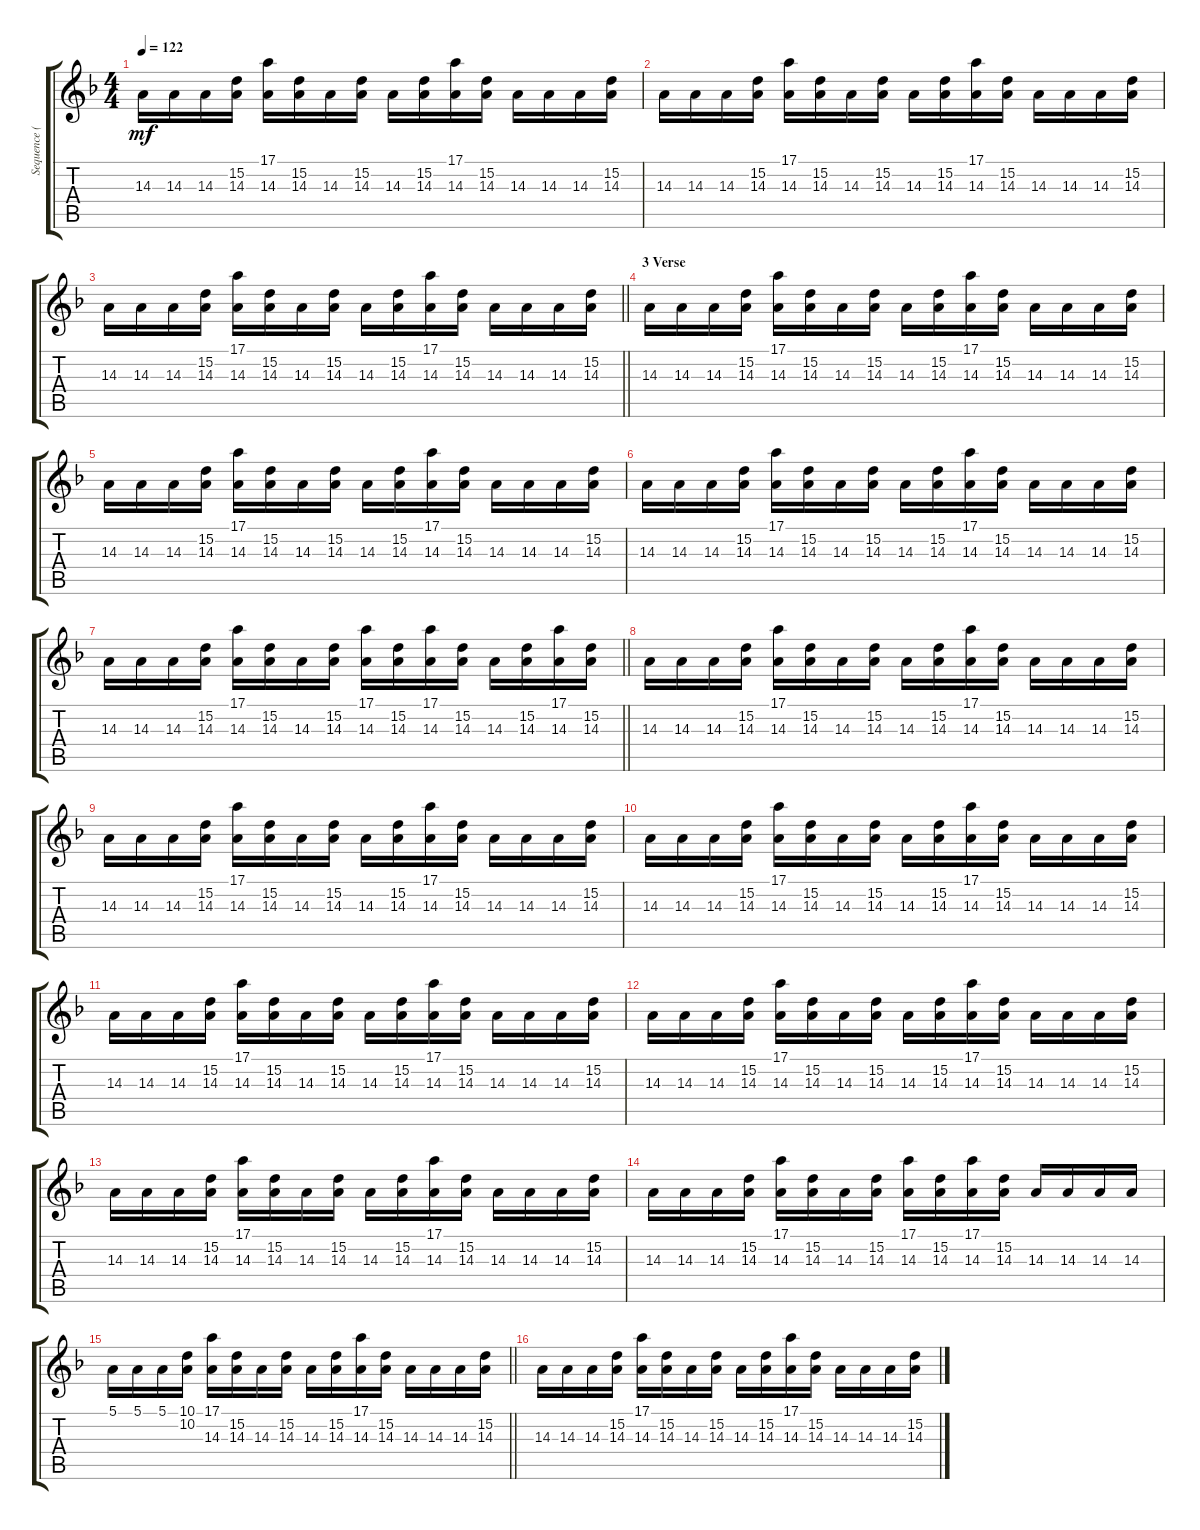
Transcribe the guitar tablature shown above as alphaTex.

\track ("Sequence (Gillian Gilbert)" "Sequence (") {instrument pad3polysynth}
\staff {score tabs}
\tuning (E4 B3 G3 D3 A2 E2) {hide}
\ts (4 4)
\tempo 122
\clef g2
\ks f
14.3.16{dy mf} 14.3.16 14.3.16 (15.2 14.3).16 (17.1 14.3).16 (15.2 14.3).16 14.3.16 (15.2 14.3).16 14.3.16 (15.2 14.3).16 (17.1 14.3).16 (15.2 14.3).16 14.3.16 14.3.16 14.3.16 (15.2 14.3).16 |
14.3.16 14.3.16 14.3.16 (15.2 14.3).16 (17.1 14.3).16 (15.2 14.3).16 14.3.16 (15.2 14.3).16 14.3.16 (15.2 14.3).16 (17.1 14.3).16 (15.2 14.3).16 14.3.16 14.3.16 14.3.16 (15.2 14.3).16 |
\barLineRight lightlight
14.3.16 14.3.16 14.3.16 (15.2 14.3).16 (17.1 14.3).16 (15.2 14.3).16 14.3.16 (15.2 14.3).16 14.3.16 (15.2 14.3).16 (17.1 14.3).16 (15.2 14.3).16 14.3.16 14.3.16 14.3.16 (15.2 14.3).16 |
\section ("" "3 Verse")
14.3.16 14.3.16 14.3.16 (15.2 14.3).16 (17.1 14.3).16 (15.2 14.3).16 14.3.16 (15.2 14.3).16 14.3.16 (15.2 14.3).16 (17.1 14.3).16 (15.2 14.3).16 14.3.16 14.3.16 14.3.16 (15.2 14.3).16 |
14.3.16 14.3.16 14.3.16 (15.2 14.3).16 (17.1 14.3).16 (15.2 14.3).16 14.3.16 (15.2 14.3).16 14.3.16 (15.2 14.3).16 (17.1 14.3).16 (15.2 14.3).16 14.3.16 14.3.16 14.3.16 (15.2 14.3).16 |
14.3.16 14.3.16 14.3.16 (15.2 14.3).16 (17.1 14.3).16 (15.2 14.3).16 14.3.16 (15.2 14.3).16 14.3.16 (15.2 14.3).16 (17.1 14.3).16 (15.2 14.3).16 14.3.16 14.3.16 14.3.16 (15.2 14.3).16 |
\barLineRight lightlight
14.3.16 14.3.16 14.3.16 (15.2 14.3).16 (17.1 14.3).16 (15.2 14.3).16 14.3.16 (15.2 14.3).16 (17.1 14.3).16 (15.2 14.3).16 (17.1 14.3).16 (15.2 14.3).16 14.3.16 (15.2 14.3).16 (17.1 14.3).16 (15.2 14.3).16 |
14.3.16 14.3.16 14.3.16 (15.2 14.3).16 (17.1 14.3).16 (15.2 14.3).16 14.3.16 (15.2 14.3).16 14.3.16 (15.2 14.3).16 (17.1 14.3).16 (15.2 14.3).16 14.3.16 14.3.16 14.3.16 (15.2 14.3).16 |
14.3.16 14.3.16 14.3.16 (15.2 14.3).16 (17.1 14.3).16 (15.2 14.3).16 14.3.16 (15.2 14.3).16 14.3.16 (15.2 14.3).16 (17.1 14.3).16 (15.2 14.3).16 14.3.16 14.3.16 14.3.16 (15.2 14.3).16 |
14.3.16 14.3.16 14.3.16 (15.2 14.3).16 (17.1 14.3).16 (15.2 14.3).16 14.3.16 (15.2 14.3).16 14.3.16 (15.2 14.3).16 (17.1 14.3).16 (15.2 14.3).16 14.3.16 14.3.16 14.3.16 (15.2 14.3).16 |
14.3.16 14.3.16 14.3.16 (15.2 14.3).16 (17.1 14.3).16 (15.2 14.3).16 14.3.16 (15.2 14.3).16 14.3.16 (15.2 14.3).16 (17.1 14.3).16 (15.2 14.3).16 14.3.16 14.3.16 14.3.16 (15.2 14.3).16 |
14.3.16 14.3.16 14.3.16 (15.2 14.3).16 (17.1 14.3).16 (15.2 14.3).16 14.3.16 (15.2 14.3).16 14.3.16 (15.2 14.3).16 (17.1 14.3).16 (15.2 14.3).16 14.3.16 14.3.16 14.3.16 (15.2 14.3).16 |
14.3.16 14.3.16 14.3.16 (15.2 14.3).16 (17.1 14.3).16 (15.2 14.3).16 14.3.16 (15.2 14.3).16 14.3.16 (15.2 14.3).16 (17.1 14.3).16 (15.2 14.3).16 14.3.16 14.3.16 14.3.16 (15.2 14.3).16 |
14.3.16 14.3.16 14.3.16 (15.2 14.3).16 (17.1 14.3).16 (15.2 14.3).16 14.3.16 (15.2 14.3).16 (17.1 14.3).16 (15.2 14.3).16 (17.1 14.3).16 (15.2 14.3).16 14.3.16 14.3.16 14.3.16 14.3.16 |
\barLineRight lightlight
5.1.16 5.1.16 5.1.16 (10.1 10.2).16 (17.1 14.3).16 (15.2 14.3).16 14.3.16 (15.2 14.3).16 14.3.16 (15.2 14.3).16 (17.1 14.3).16 (15.2 14.3).16 14.3.16 14.3.16 14.3.16 (15.2 14.3).16 |
14.3.16 14.3.16 14.3.16 (15.2 14.3).16 (17.1 14.3).16 (15.2 14.3).16 14.3.16 (15.2 14.3).16 14.3.16 (15.2 14.3).16 (17.1 14.3).16 (15.2 14.3).16 14.3.16 14.3.16 14.3.16 (15.2 14.3).16
